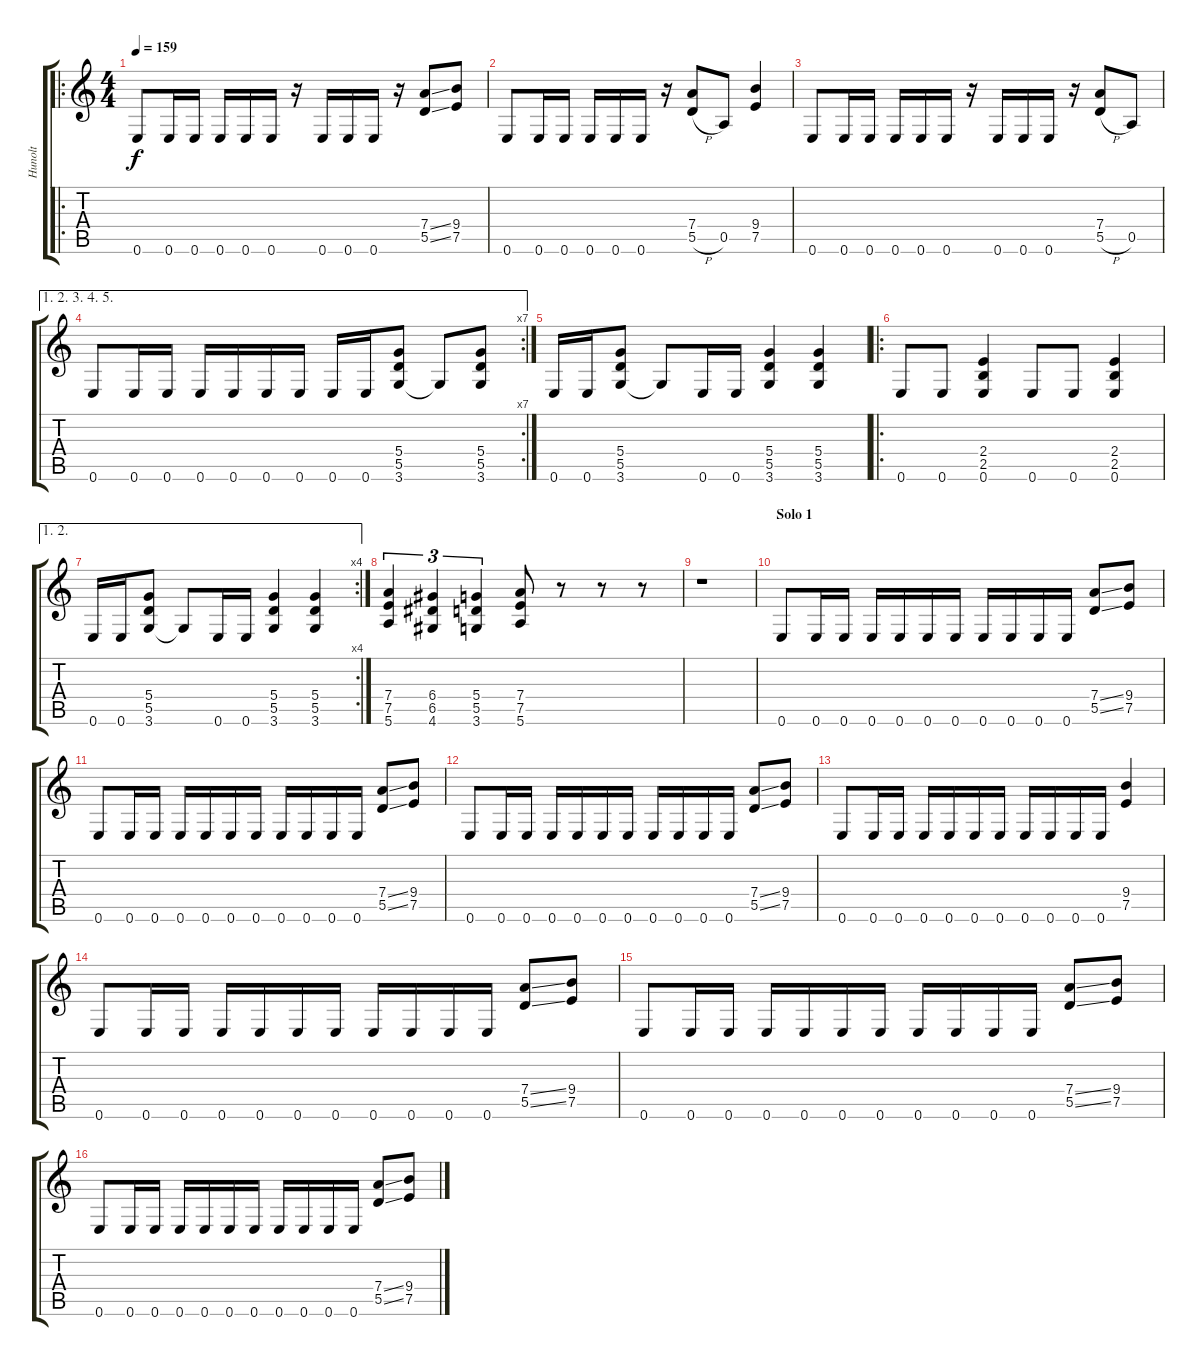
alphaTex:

\track ("Hunolt" "Hunolt") {instrument distortionguitar}
\staff {score tabs}
\tuning (E4 B3 G3 D3 A2 E2) {hide}
\ro
\ts (4 4)
\tempo 159
\clef g2
\ks c
0.6.8{dy f} 0.6.16 0.6.16 0.6.16 0.6.16 0.6.16 r.16 0.6.16 0.6.16 0.6.16 r.16 (7.4{ss} 5.5{ss}).8 (9.4 7.5).8 |
0.6.8 0.6.16 0.6.16 0.6.16 0.6.16 0.6.16 r.16 (7.4 5.5{h}).8 0.5.8 (9.4 7.5).4 |
0.6.8 0.6.16 0.6.16 0.6.16 0.6.16 0.6.16 r.16 0.6.16 0.6.16 0.6.16 r.16 (7.4 5.5{h}).8 0.5.8 |
\ae (1 2 3 4 5)
\rc 7
0.6.8 0.6.16 0.6.16 0.6.16 0.6.16 0.6.16 0.6.16 0.6.16 0.6.16 (5.4 5.5 3.6).8 3.6{t}.8 (5.4 5.5 3.6).8 |
0.6.16 0.6.16 (5.4 5.5 3.6).8 3.6{t}.8 0.6.16 0.6.16 (5.4 5.5 3.6).4 (5.4 5.5 3.6).4 |
\ro
0.6.8 0.6.8 (2.4 2.5 0.6).4 0.6.8 0.6.8 (2.4 2.5 0.6).4 |
\ae (1 2)
\rc 4
0.6.16 0.6.16 (5.4 5.5 3.6).8 3.6{t}.8 0.6.16 0.6.16 (5.4 5.5 3.6).4 (5.4 5.5 3.6).4 |
(7.4 7.5 5.6).4{tu (3 2)} (6.4 6.5 4.6).4{tu (3 2)} (5.4 5.5 3.6).4{tu (3 2)} (7.4 7.5 5.6).8 r.8 r.8 r.8 |
r.1 |
\section ("" "Solo 1")
0.6.8 0.6.16 0.6.16 0.6.16 0.6.16 0.6.16 0.6.16 0.6.16 0.6.16 0.6.16 0.6.16 (7.4{ss} 5.5{ss}).8 (9.4 7.5).8 |
0.6.8 0.6.16 0.6.16 0.6.16 0.6.16 0.6.16 0.6.16 0.6.16 0.6.16 0.6.16 0.6.16 (7.4{ss} 5.5{ss}).8 (9.4 7.5).8 |
0.6.8 0.6.16 0.6.16 0.6.16 0.6.16 0.6.16 0.6.16 0.6.16 0.6.16 0.6.16 0.6.16 (7.4{ss} 5.5{ss}).8 (9.4 7.5).8 |
0.6.8 0.6.16 0.6.16 0.6.16 0.6.16 0.6.16 0.6.16 0.6.16 0.6.16 0.6.16 0.6.16 (9.4 7.5).4 |
0.6.8 0.6.16 0.6.16 0.6.16 0.6.16 0.6.16 0.6.16 0.6.16 0.6.16 0.6.16 0.6.16 (7.4{ss} 5.5{ss}).8 (9.4 7.5).8 |
0.6.8 0.6.16 0.6.16 0.6.16 0.6.16 0.6.16 0.6.16 0.6.16 0.6.16 0.6.16 0.6.16 (7.4{ss} 5.5{ss}).8 (9.4 7.5).8 |
0.6.8 0.6.16 0.6.16 0.6.16 0.6.16 0.6.16 0.6.16 0.6.16 0.6.16 0.6.16 0.6.16 (7.4{ss} 5.5{ss}).8 (9.4 7.5).8
